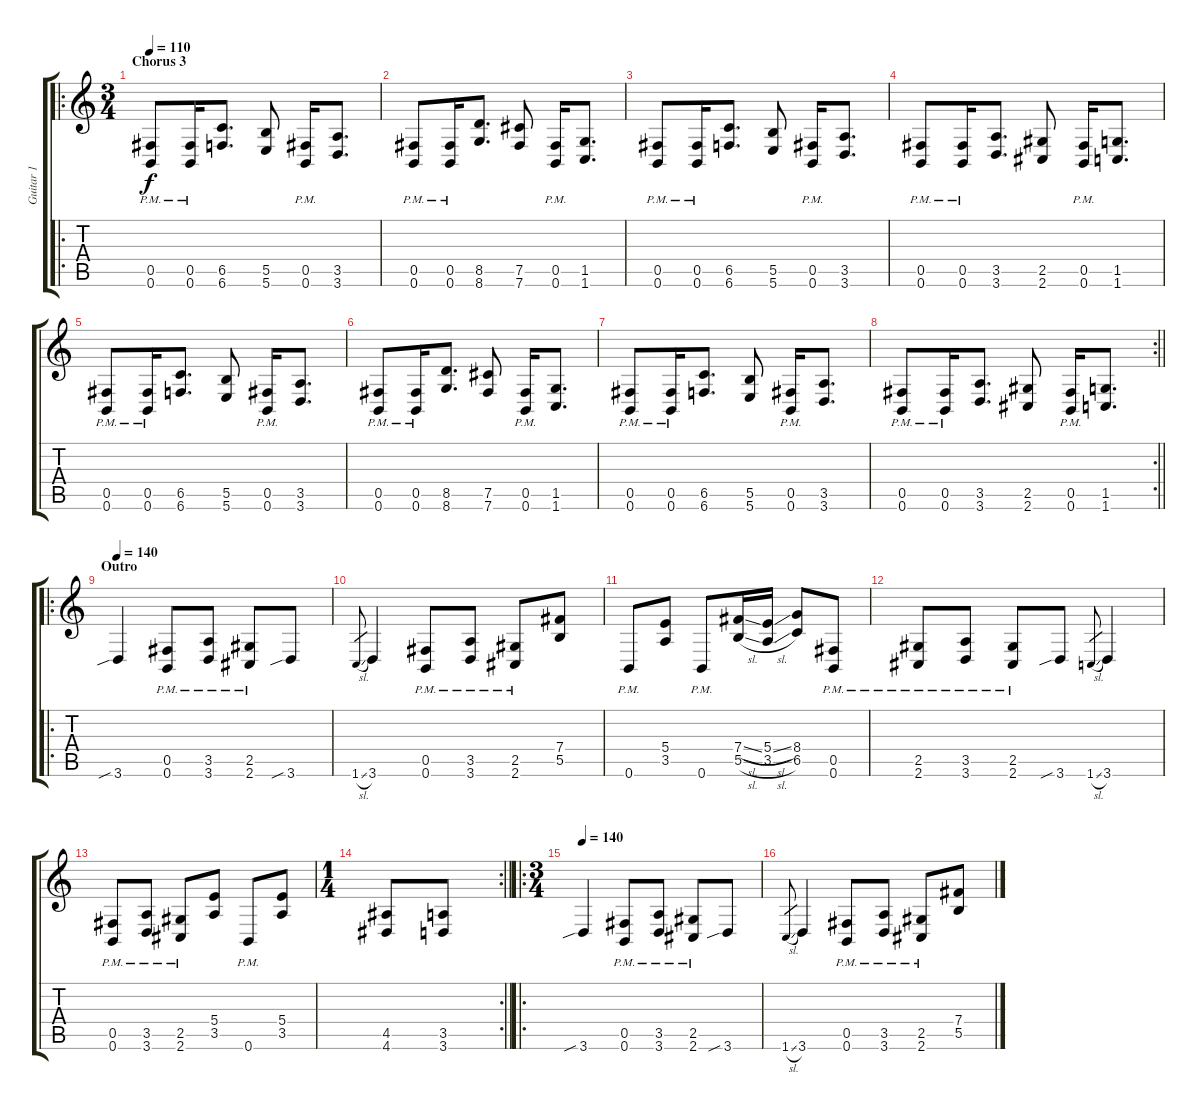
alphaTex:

\track ("Guitar 1" "Guitar 1") {instrument distortionguitar}
\staff {score tabs}
\tuning (Db4 Ab3 E3 B2 Gb2 B1) {hide}
\ro
\ts (3 4)
\section ("" "Chorus 3")
\tempo 110
\clef g2
\ks c
(0.5{pm} 0.6{pm}).8{dy f} (0.5{pm} 0.6{pm}).16 (6.5 6.6).8{d} (5.5 5.6).8 (0.5{pm} 0.6{pm}).16 (3.5 3.6).8{d} |
(0.5{pm} 0.6{pm}).8 (0.5{pm} 0.6{pm}).16 (8.5 8.6).8{d} (7.5 7.6).8 (0.5{pm} 0.6{pm}).16 (1.5 1.6).8{d} |
(0.5{pm} 0.6{pm}).8 (0.5{pm} 0.6{pm}).16 (6.5 6.6).8{d} (5.5 5.6).8 (0.5{pm} 0.6{pm}).16 (3.5 3.6).8{d} |
(0.5{pm} 0.6{pm}).8 (0.5{pm} 0.6{pm}).16 (3.5 3.6).8{d} (2.5 2.6).8 (0.5{pm} 0.6{pm}).16 (1.5 1.6).8{d} |
(0.5{pm} 0.6{pm}).8 (0.5{pm} 0.6{pm}).16 (6.5 6.6).8{d} (5.5 5.6).8 (0.5{pm} 0.6{pm}).16 (3.5 3.6).8{d} |
(0.5{pm} 0.6{pm}).8 (0.5{pm} 0.6{pm}).16 (8.5 8.6).8{d} (7.5 7.6).8 (0.5{pm} 0.6{pm}).16 (1.5 1.6).8{d} |
(0.5{pm} 0.6{pm}).8 (0.5{pm} 0.6{pm}).16 (6.5 6.6).8{d} (5.5 5.6).8 (0.5{pm} 0.6{pm}).16 (3.5 3.6).8{d} |
\rc 2
\barLineRight lightlight
(0.5{pm} 0.6{pm}).8 (0.5{pm} 0.6{pm}).16 (3.5 3.6).8{d} (2.5 2.6).8 (0.5{pm} 0.6{pm}).16 (1.5 1.6).8{d} |
\ro
\section ("" "Outro")
\tempo 140
3.6{sib}.4 (0.5{pm} 0.6{pm}).8 (3.5{pm} 3.6{pm}).8 (2.5{pm} 2.6{pm}).8 3.6{sib}.8 |
1.6{sl}.8{gr} 3.6.4 (0.5{pm} 0.6{pm}).8 (3.5{pm} 3.6{pm}).8 (2.5{pm} 2.6{pm}).8 (7.4 5.5).8 |
0.6{pm}.8 (5.4 3.5).8 0.6{pm}.8 (7.4{sl} 5.5{sl}).16 (5.4{sl} 3.5{sl}).16 (8.4 6.5).8 (0.5{pm} 0.6{pm}).8 |
(2.5{pm} 2.6{pm}).8 (3.5{pm} 3.6{pm}).8 (2.5{pm} 2.6{pm}).8 3.6{sib}.8 1.6{sl}.8{gr} 3.6.4 |
(0.5{pm} 0.6{pm}).8 (3.5{pm} 3.6{pm}).8 (2.5{pm} 2.6{pm}).8 (5.4 3.5).8 0.6{pm}.8 (5.4 3.5).8 |
\rc 2
\ts (1 4)
\barLineRight lightlight
(4.5 4.6).8 (3.5 3.6).8 |
\ro
\ts (3 4)
\tempo 140
3.6{sib}.4 (0.5{pm} 0.6{pm}).8 (3.5{pm} 3.6{pm}).8 (2.5{pm} 2.6{pm}).8 3.6{sib}.8 |
1.6{sl}.8{gr} 3.6.4 (0.5{pm} 0.6{pm}).8 (3.5{pm} 3.6{pm}).8 (2.5{pm} 2.6{pm}).8 (7.4 5.5).8
